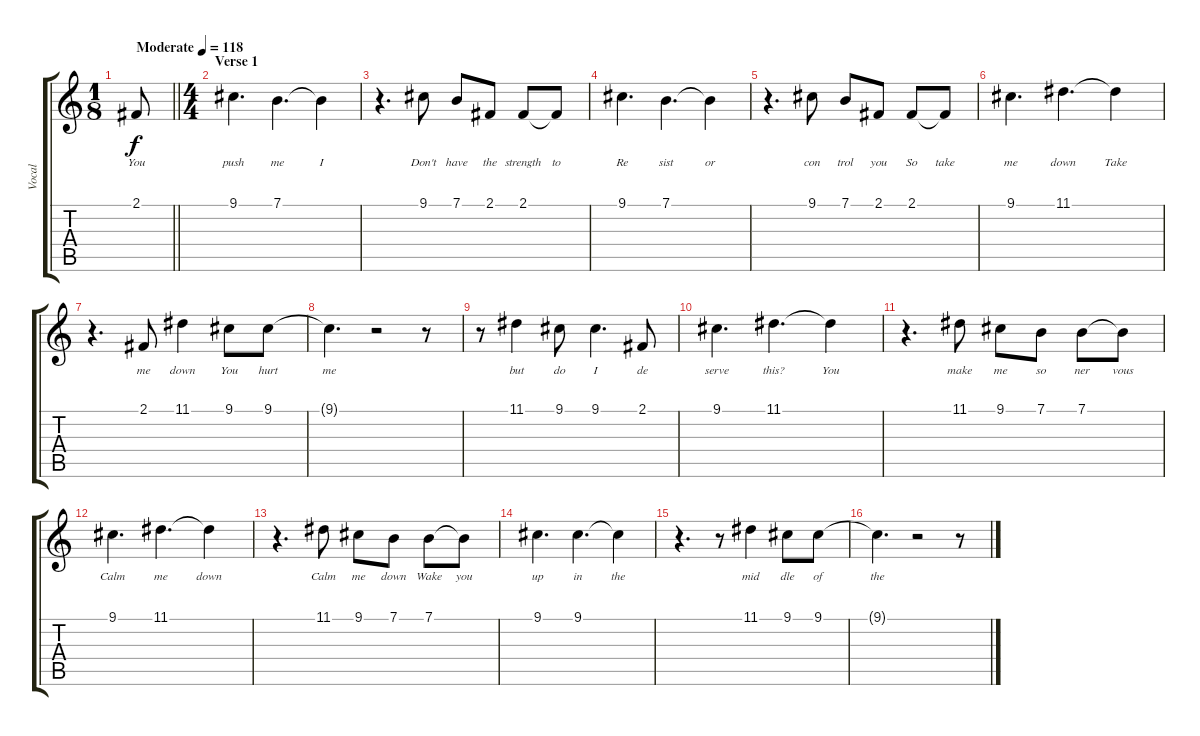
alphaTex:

\track ("Vocal" "Vocal") {instrument lead2sawtooth}
\staff {score tabs}
\tuning (E4 B3 G3 D3 A2 E2) {hide}
\ts (1 8)
\tempo (118 "Moderate")
\clef g2
\barLineRight lightlight
\ks c
2.1.8{lyrics (0 "You") lyrics (1 "") lyrics (2 "") lyrics (3 "") lyrics (4 "") dy f instrument lead2sawtooth} |
\ts (4 4)
\section ("" "Verse 1")
9.1.4{d lyrics (0 "push") lyrics (1 "") lyrics (2 "") lyrics (3 "") lyrics (4 "")} 7.1.4{d lyrics (0 "me") lyrics (1 "") lyrics (2 "") lyrics (3 "") lyrics (4 "")} 7.1{t}.4{lyrics (0 "I") lyrics (1 "") lyrics (2 "") lyrics (3 "") lyrics (4 "")} |
r.4{d} 9.1.8{lyrics (0 "Don't") lyrics (1 "") lyrics (2 "") lyrics (3 "") lyrics (4 "")} 7.1.8{lyrics (0 "have") lyrics (1 "") lyrics (2 "") lyrics (3 "") lyrics (4 "")} 2.1.8{lyrics (0 "the") lyrics (1 "") lyrics (2 "") lyrics (3 "") lyrics (4 "")} 2.1.8{lyrics (0 "strength") lyrics (1 "") lyrics (2 "") lyrics (3 "") lyrics (4 "")} 2.1{t}.8{lyrics (0 "to") lyrics (1 "") lyrics (2 "") lyrics (3 "") lyrics (4 "")} |
9.1.4{d lyrics (0 "Re") lyrics (1 "") lyrics (2 "") lyrics (3 "") lyrics (4 "")} 7.1.4{d lyrics (0 "sist") lyrics (1 "") lyrics (2 "") lyrics (3 "") lyrics (4 "")} 7.1{t}.4{lyrics (0 "or") lyrics (1 "") lyrics (2 "") lyrics (3 "") lyrics (4 "")} |
r.4{d} 9.1.8{lyrics (0 "con") lyrics (1 "") lyrics (2 "") lyrics (3 "") lyrics (4 "")} 7.1.8{lyrics (0 "trol") lyrics (1 "") lyrics (2 "") lyrics (3 "") lyrics (4 "")} 2.1.8{lyrics (0 "you") lyrics (1 "") lyrics (2 "") lyrics (3 "") lyrics (4 "")} 2.1.8{lyrics (0 "So") lyrics (1 "") lyrics (2 "") lyrics (3 "") lyrics (4 "")} 2.1{t}.8{lyrics (0 "take") lyrics (1 "") lyrics (2 "") lyrics (3 "") lyrics (4 "")} |
9.1.4{d lyrics (0 "me") lyrics (1 "") lyrics (2 "") lyrics (3 "") lyrics (4 "")} 11.1.4{d lyrics (0 "down") lyrics (1 "") lyrics (2 "") lyrics (3 "") lyrics (4 "")} 11.1{t}.4{lyrics (0 "Take") lyrics (1 "") lyrics (2 "") lyrics (3 "") lyrics (4 "")} |
r.4{d} 2.1.8{lyrics (0 "me") lyrics (1 "") lyrics (2 "") lyrics (3 "") lyrics (4 "")} 11.1.4{lyrics (0 "down") lyrics (1 "") lyrics (2 "") lyrics (3 "") lyrics (4 "")} 9.1.8{lyrics (0 "You") lyrics (1 "") lyrics (2 "") lyrics (3 "") lyrics (4 "")} 9.1.8{lyrics (0 "hurt") lyrics (1 "") lyrics (2 "") lyrics (3 "") lyrics (4 "")} |
9.1{t}.4{d lyrics (0 "me") lyrics (1 "") lyrics (2 "") lyrics (3 "") lyrics (4 "")} r.2 r.8 |
r.8 11.1.4{lyrics (0 "but") lyrics (1 "") lyrics (2 "") lyrics (3 "") lyrics (4 "")} 9.1.8{lyrics (0 "do") lyrics (1 "") lyrics (2 "") lyrics (3 "") lyrics (4 "")} 9.1.4{d lyrics (0 "I") lyrics (1 "") lyrics (2 "") lyrics (3 "") lyrics (4 "")} 2.1.8{lyrics (0 "de") lyrics (1 "") lyrics (2 "") lyrics (3 "") lyrics (4 "")} |
9.1.4{d lyrics (0 "serve") lyrics (1 "") lyrics (2 "") lyrics (3 "") lyrics (4 "")} 11.1.4{d lyrics (0 "this?") lyrics (1 "") lyrics (2 "") lyrics (3 "") lyrics (4 "")} 11.1{t}.4{lyrics (0 "You") lyrics (1 "") lyrics (2 "") lyrics (3 "") lyrics (4 "")} |
r.4{d} 11.1.8{lyrics (0 "make") lyrics (1 "") lyrics (2 "") lyrics (3 "") lyrics (4 "")} 9.1.8{lyrics (0 "me") lyrics (1 "") lyrics (2 "") lyrics (3 "") lyrics (4 "")} 7.1.8{lyrics (0 "so") lyrics (1 "") lyrics (2 "") lyrics (3 "") lyrics (4 "")} 7.1.8{lyrics (0 "ner") lyrics (1 "") lyrics (2 "") lyrics (3 "") lyrics (4 "")} 7.1{t}.8{lyrics (0 "vous") lyrics (1 "") lyrics (2 "") lyrics (3 "") lyrics (4 "")} |
9.1.4{d lyrics (0 "Calm") lyrics (1 "") lyrics (2 "") lyrics (3 "") lyrics (4 "")} 11.1.4{d lyrics (0 "me") lyrics (1 "") lyrics (2 "") lyrics (3 "") lyrics (4 "")} 11.1{t}.4{lyrics (0 "down") lyrics (1 "") lyrics (2 "") lyrics (3 "") lyrics (4 "")} |
r.4{d} 11.1.8{lyrics (0 "Calm") lyrics (1 "") lyrics (2 "") lyrics (3 "") lyrics (4 "")} 9.1.8{lyrics (0 "me") lyrics (1 "") lyrics (2 "") lyrics (3 "") lyrics (4 "")} 7.1.8{lyrics (0 "down") lyrics (1 "") lyrics (2 "") lyrics (3 "") lyrics (4 "")} 7.1.8{lyrics (0 "Wake") lyrics (1 "") lyrics (2 "") lyrics (3 "") lyrics (4 "")} 7.1{t}.8{lyrics (0 "you") lyrics (1 "") lyrics (2 "") lyrics (3 "") lyrics (4 "")} |
9.1.4{d lyrics (0 "up") lyrics (1 "") lyrics (2 "") lyrics (3 "") lyrics (4 "")} 9.1.4{d lyrics (0 "in") lyrics (1 "") lyrics (2 "") lyrics (3 "") lyrics (4 "")} 9.1{t}.4{lyrics (0 "the") lyrics (1 "") lyrics (2 "") lyrics (3 "") lyrics (4 "")} |
r.4{d} r.8 11.1.4{lyrics (0 "mid") lyrics (1 "") lyrics (2 "") lyrics (3 "") lyrics (4 "")} 9.1.8{lyrics (0 "dle") lyrics (1 "") lyrics (2 "") lyrics (3 "") lyrics (4 "")} 9.1.8{lyrics (0 "of") lyrics (1 "") lyrics (2 "") lyrics (3 "") lyrics (4 "")} |
9.1{t}.4{d lyrics (0 "the") lyrics (1 "") lyrics (2 "") lyrics (3 "") lyrics (4 "")} r.2 r.8
